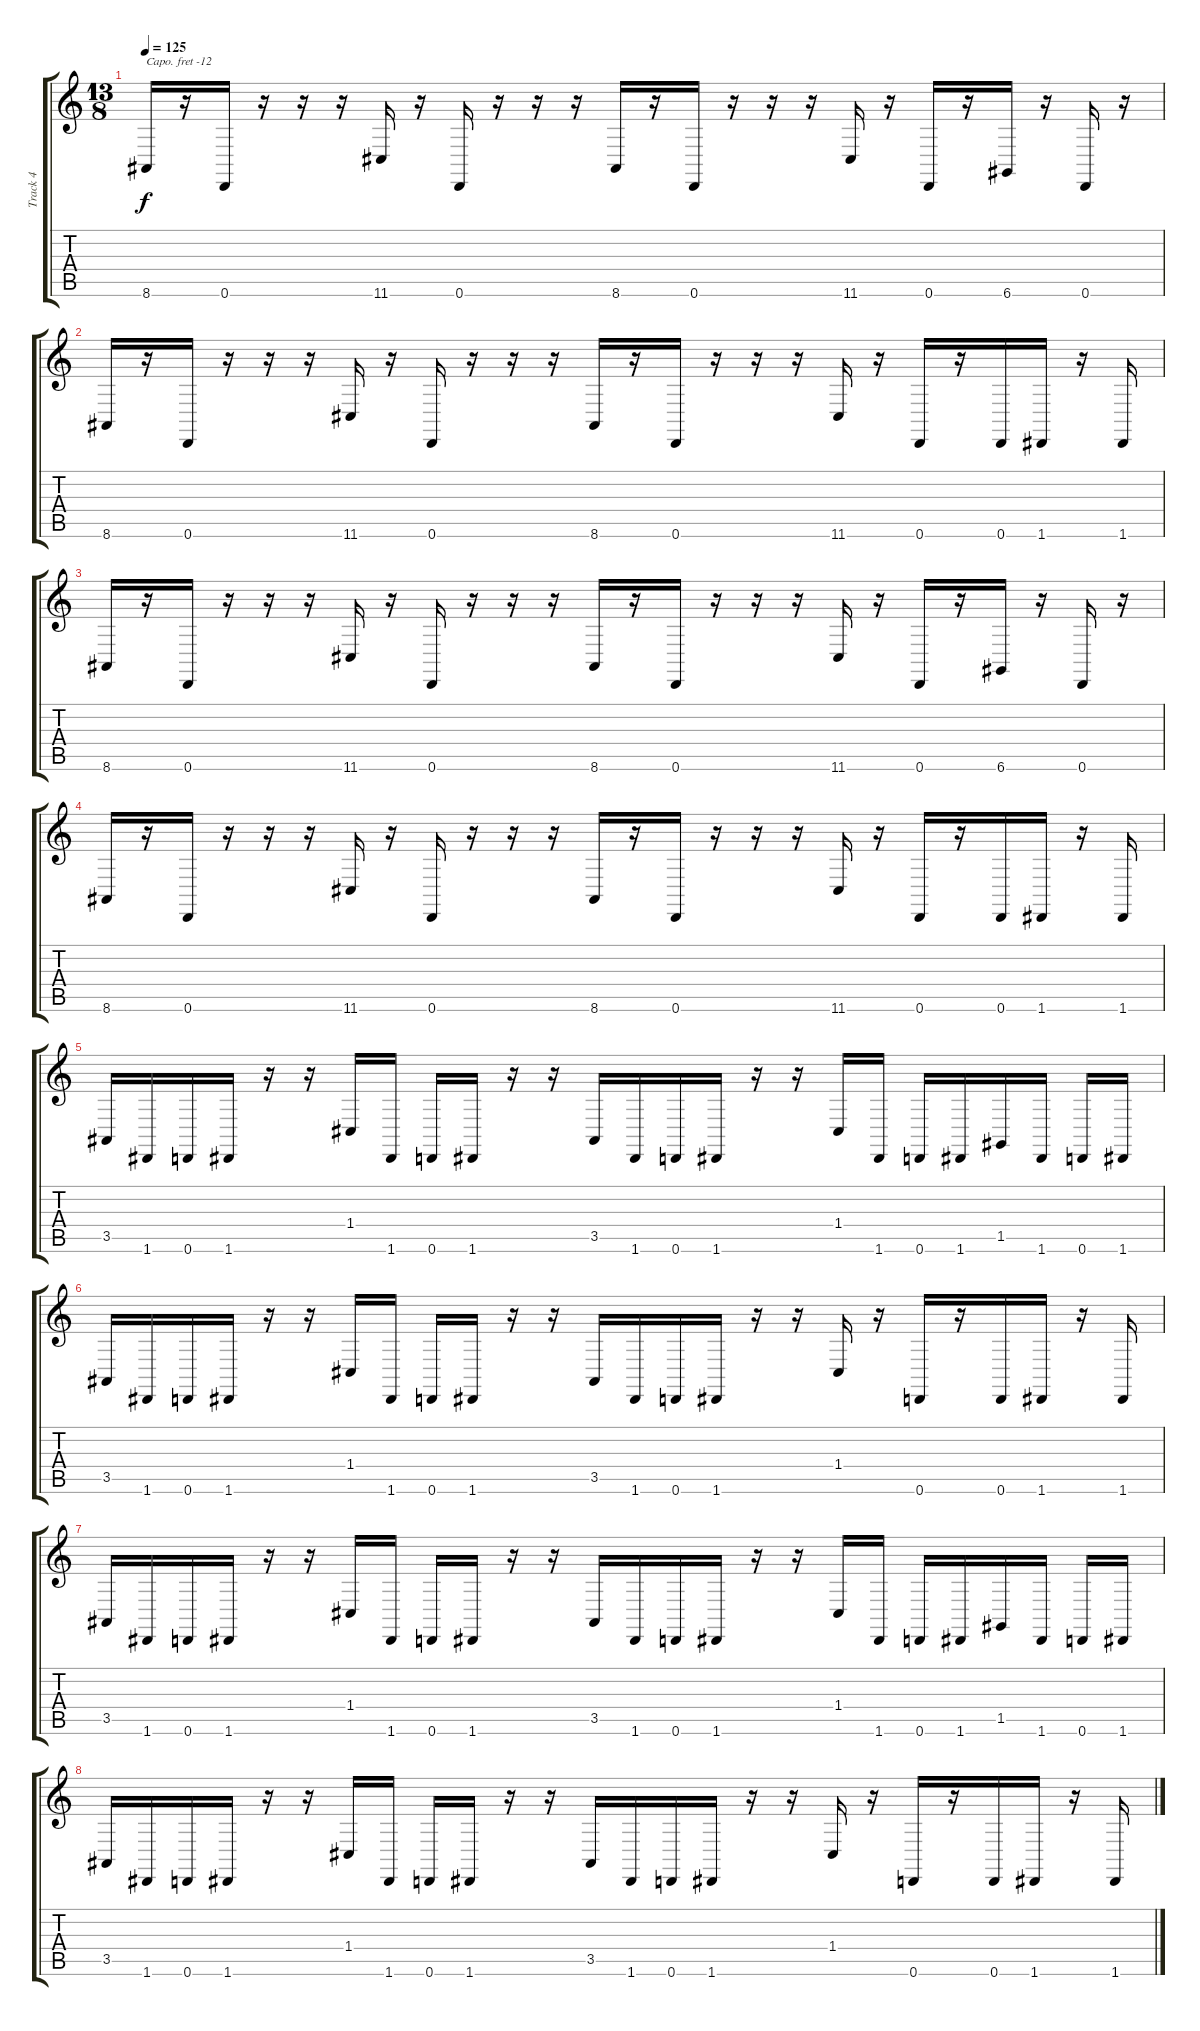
\track ("Track 4" "Track 4") {instrument slapbass2}
\staff {score tabs}
\capo -12
\tuning (D4 A3 F3 C3 G2 D2) {hide}
\ts (13 8)
\tempo 125
\clef g2
\ks c
8.6.16{dy f} r.16 0.6.16 r.16 r.16 r.16 11.6.16 r.16 0.6.16 r.16 r.16 r.16 8.6.16 r.16 0.6.16 r.16 r.16 r.16 11.6.16 r.16 0.6.16 r.16 6.6.16 r.16 0.6.16 r.16 |
8.6.16 r.16 0.6.16 r.16 r.16 r.16 11.6.16 r.16 0.6.16 r.16 r.16 r.16 8.6.16 r.16 0.6.16 r.16 r.16 r.16 11.6.16 r.16 0.6.16 r.16 0.6.16 1.6.16 r.16 1.6.16 |
8.6.16 r.16 0.6.16 r.16 r.16 r.16 11.6.16 r.16 0.6.16 r.16 r.16 r.16 8.6.16 r.16 0.6.16 r.16 r.16 r.16 11.6.16 r.16 0.6.16 r.16 6.6.16 r.16 0.6.16 r.16 |
8.6.16 r.16 0.6.16 r.16 r.16 r.16 11.6.16 r.16 0.6.16 r.16 r.16 r.16 8.6.16 r.16 0.6.16 r.16 r.16 r.16 11.6.16 r.16 0.6.16 r.16 0.6.16 1.6.16 r.16 1.6.16 |
3.5.16 1.6.16 0.6.16 1.6.16 r.16 r.16 1.4.16 1.6.16 0.6.16 1.6.16 r.16 r.16 3.5.16 1.6.16 0.6.16 1.6.16 r.16 r.16 1.4.16 1.6.16 0.6.16 1.6.16 1.5.16 1.6.16 0.6.16 1.6.16 |
3.5.16 1.6.16 0.6.16 1.6.16 r.16 r.16 1.4.16 1.6.16 0.6.16 1.6.16 r.16 r.16 3.5.16 1.6.16 0.6.16 1.6.16 r.16 r.16 1.4.16 r.16 0.6.16 r.16 0.6.16 1.6.16 r.16 1.6.16 |
3.5.16 1.6.16 0.6.16 1.6.16 r.16 r.16 1.4.16 1.6.16 0.6.16 1.6.16 r.16 r.16 3.5.16 1.6.16 0.6.16 1.6.16 r.16 r.16 1.4.16 1.6.16 0.6.16 1.6.16 1.5.16 1.6.16 0.6.16 1.6.16 |
3.5.16 1.6.16 0.6.16 1.6.16 r.16 r.16 1.4.16 1.6.16 0.6.16 1.6.16 r.16 r.16 3.5.16 1.6.16 0.6.16 1.6.16 r.16 r.16 1.4.16 r.16 0.6.16 r.16 0.6.16 1.6.16 r.16 1.6.16
